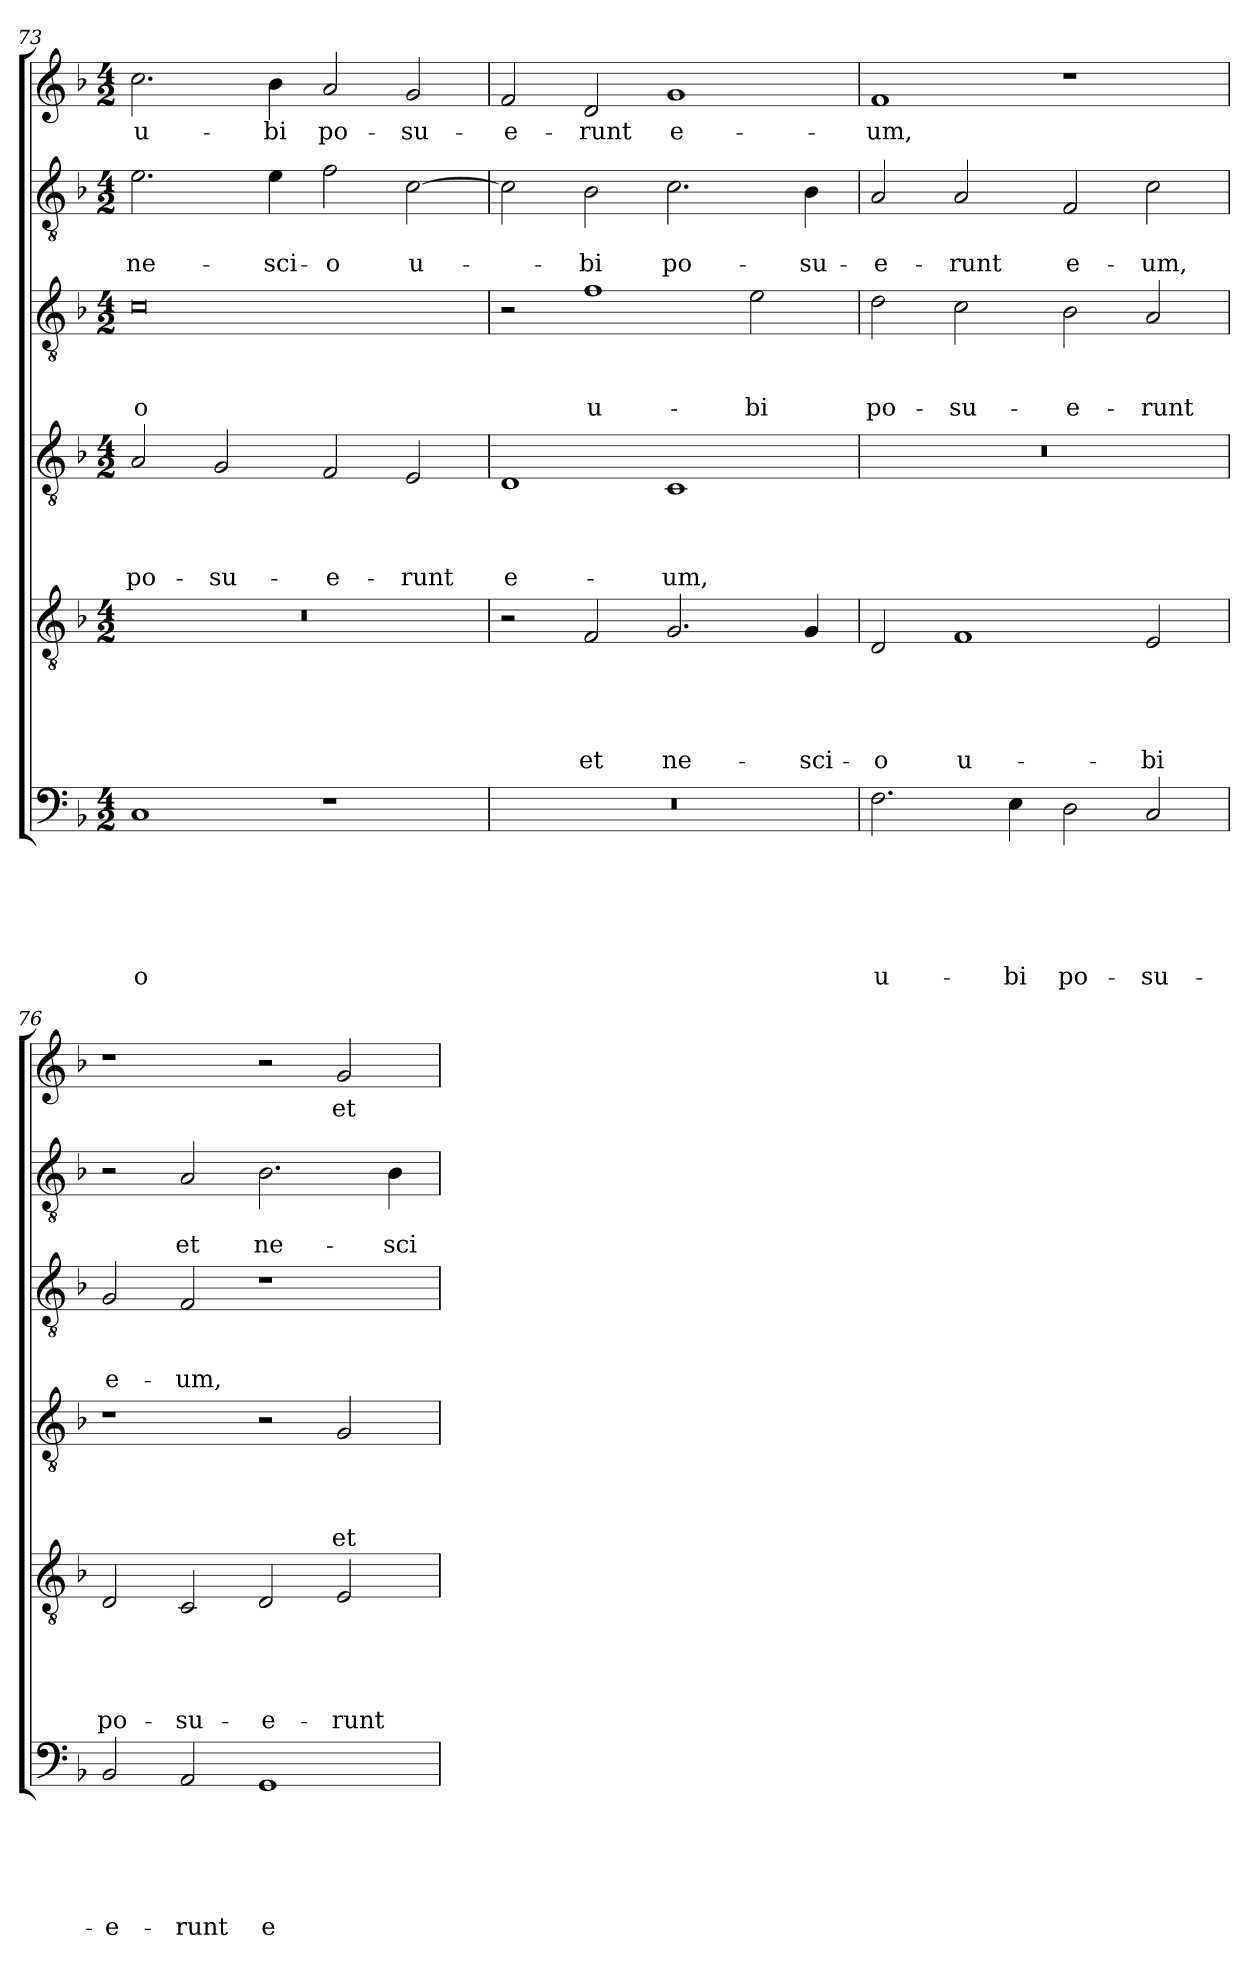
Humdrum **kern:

**kern	**text	**text	**text	**text	**text	**text	**kern	**text	**text	**text	**text	**text	**kern	**text	**text	**text	**text	**kern	**text	**text	**text	**kern	**text	**text	**kern	**text
*part6	*part6	*part6	*part6	*part6	*part6	*part6	*part5	*part5	*part5	*part5	*part5	*part5	*part4	*part4	*part4	*part4	*part4	*part3	*part3	*part3	*part3	*part2	*part2	*part2	*part1	*part1
*staff6	*staff6	*staff6	*staff6	*staff6	*staff6	*staff6	*staff5	*staff5	*staff5	*staff5	*staff5	*staff5	*staff4	*staff4	*staff4	*staff4	*staff4	*staff3	*staff3	*staff3	*staff3	*staff2	*staff2	*staff2	*staff1	*staff1
!!LO:PB:g=z
*clefF4	*	*	*	*	*	*	*clefGv2	*	*	*	*	*	*clefGv2	*	*	*	*	*clefGv2	*	*	*	*clefGv2	*	*	*clefG2	*
*k[b-]	*	*	*	*	*	*	*k[b-]	*	*	*	*	*	*k[b-]	*	*	*	*	*k[b-]	*	*	*	*k[b-]	*	*	*k[b-]	*
*F:	*	*	*	*	*	*	*F:	*	*	*	*	*	*F:	*	*	*	*	*F:	*	*	*	*F:	*	*	*F:	*
*M4/2	*	*	*	*	*	*	*M4/2	*	*	*	*	*	*M4/2	*	*	*	*	*M4/2	*	*	*	*M4/2	*	*	*M4/2	*
=73	=73	=73	=73	=73	=73	=73	=73	=73	=73	=73	=73	=73	=73	=73	=73	=73	=73	=73	=73	=73	=73	=73	=73	=73	=73	=73
1C	.	.	.	.	.	-o	0r	.	.	.	.	.	2A/	.	.	.	po-	0c	.	.	-o	2.e\	.	ne-	2.cc\	u-
.	.	.	.	.	.	.	.	.	.	.	.	.	2G/	.	.	.	-su-	.	.	.	.	.	.	.	.	.
.	.	.	.	.	.	.	.	.	.	.	.	.	.	.	.	.	.	.	.	.	.	4e\	.	-sci-	4b-\	-bi
1r	.	.	.	.	.	.	.	.	.	.	.	.	2F/	.	.	.	-e-	.	.	.	.	2f\	.	-o	2a/	po-
.	.	.	.	.	.	.	.	.	.	.	.	.	2E/	.	.	.	-runt	.	.	.	.	[2c\	.	u-	2g/	-su-
=74	=74	=74	=74	=74	=74	=74	=74	=74	=74	=74	=74	=74	=74	=74	=74	=74	=74	=74	=74	=74	=74	=74	=74	=74	=74	=74
0r	.	.	.	.	.	.	2r	.	.	.	.	.	1D	.	.	.	e-	2r	.	.	.	2c\]	.	.	2f/	-e-
.	.	.	.	.	.	.	2F/	.	.	.	.	et	.	.	.	.	.	1f	.	.	u-	2B-\	.	-bi	2d/	-runt
.	.	.	.	.	.	.	2.G/	.	.	.	.	ne-	1C	.	.	.	-um,	.	.	.	.	2.c\	.	po-	1g	e-
.	.	.	.	.	.	.	.	.	.	.	.	.	.	.	.	.	.	2e\	.	.	-bi	.	.	.	.	.
.	.	.	.	.	.	.	4G/	.	.	.	.	-sci-	.	.	.	.	.	.	.	.	.	4B-\	.	-su-	.	.
=75	=75	=75	=75	=75	=75	=75	=75	=75	=75	=75	=75	=75	=75	=75	=75	=75	=75	=75	=75	=75	=75	=75	=75	=75	=75	=75
2.F\	.	.	.	.	.	u-	2D/	.	.	.	.	-o	0r	.	.	.	.	2d\	.	.	po-	2A/	.	-e-	1f	-um,
.	.	.	.	.	.	.	1F	.	.	.	.	u-	.	.	.	.	.	2c\	.	.	-su-	2A/	.	-runt	.	.
4E\	.	.	.	.	.	-bi	.	.	.	.	.	.	.	.	.	.	.	.	.	.	.	.	.	.	.	.
2D\	.	.	.	.	.	po-	.	.	.	.	.	.	.	.	.	.	.	2B-\	.	.	-e-	2F/	.	e-	1r	.
2C/	.	.	.	.	.	-su-	2E/	.	.	.	.	-bi	.	.	.	.	.	2A/	.	.	-runt	2c\	.	-um,	.	.
=76	=76	=76	=76	=76	=76	=76	=76	=76	=76	=76	=76	=76	=76	=76	=76	=76	=76	=76	=76	=76	=76	=76	=76	=76	=76	=76
2BB-/	.	.	.	.	.	-e-	2D/	.	.	.	.	po-	1r	.	.	.	.	2G/	.	.	e-	2r	.	.	1r	.
2AA/	.	.	.	.	.	-runt	2C/	.	.	.	.	-su-	.	.	.	.	.	2F/	.	.	-um,	2A/	.	et	.	.
1GG	.	.	.	.	.	e-	2D/	.	.	.	.	-e-	2r	.	.	.	.	1r	.	.	.	2.B-\	.	ne-	2r	.
.	.	.	.	.	.	.	2E/	.	.	.	.	-runt	2G/	.	.	.	et	.	.	.	.	.	.	.	2g/	et
.	.	.	.	.	.	.	.	.	.	.	.	.	.	.	.	.	.	.	.	.	.	4B-\	.	-sci-	.	.
=	=	=	=	=	=	=	=	=	=	=	=	=	=	=	=	=	=	=	=	=	=	=	=	=	=	=
*-	*-	*-	*-	*-	*-	*-	*-	*-	*-	*-	*-	*-	*-	*-	*-	*-	*-	*-	*-	*-	*-	*-	*-	*-	*-	*-
